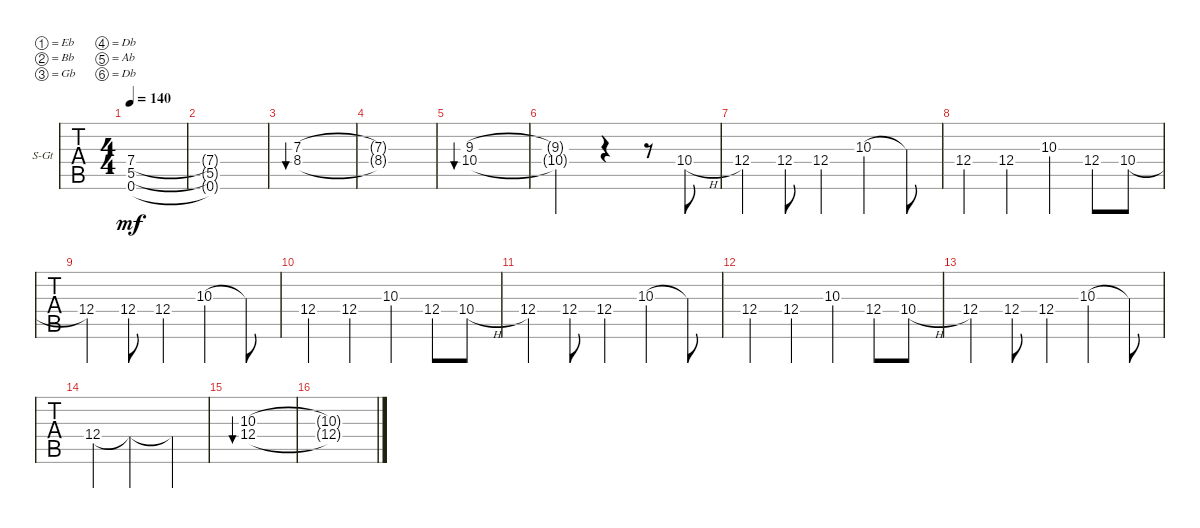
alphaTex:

\defaultSystemsLayout 4
\bracketExtendMode groupsimilarinstruments
\firstSystemTrackNameOrientation horizontal
\otherSystemsTrackNameOrientation horizontal
\track ("Steel Guitar" "S-Gt") {instrument acousticguitarsteel}
\staff {tabs}
\tuning (Eb4 Bb3 Gb3 Db3 Ab2 Db2)
\ts (4 4)
\tempo 140
\clef g2
\ks c
(0.6{t} 5.5{t} 7.4{t}).1{dy mf} |
(7.4{t} 5.5{t} 0.6{t}).1 |
(8.4 7.3).1{bu 30} |
(8.4{t} 7.3{t}).1 |
(10.4 9.3).1{bu 30} |
(9.3{t} 10.4{t}).2 r.4 r.8 10.4{h}.8 |
12.4.4 12.4.8 12.4.4 10.3.4 10.3{t}.8 |
12.4.4 12.4.4 10.3.4 12.4.8 10.4{h}.8 |
12.4.4 12.4.8 12.4.4 10.3.4 10.3{t}.8 |
12.4.4 12.4.4 10.3.4 12.4.8 10.4{h}.8 |
12.4.4 12.4.8 12.4.4 10.3.4 10.3{t}.8 |
12.4.4 12.4.4 10.3.4 12.4.8 10.4{h}.8 |
12.4.4 12.4.8 12.4.4 10.3.4 10.3{t}.8 |
12.4.4 12.4{t}.2 12.4{t}.4 |
(12.4 10.3).1{bu 30} |
(12.4{t} 10.3{t}).1
